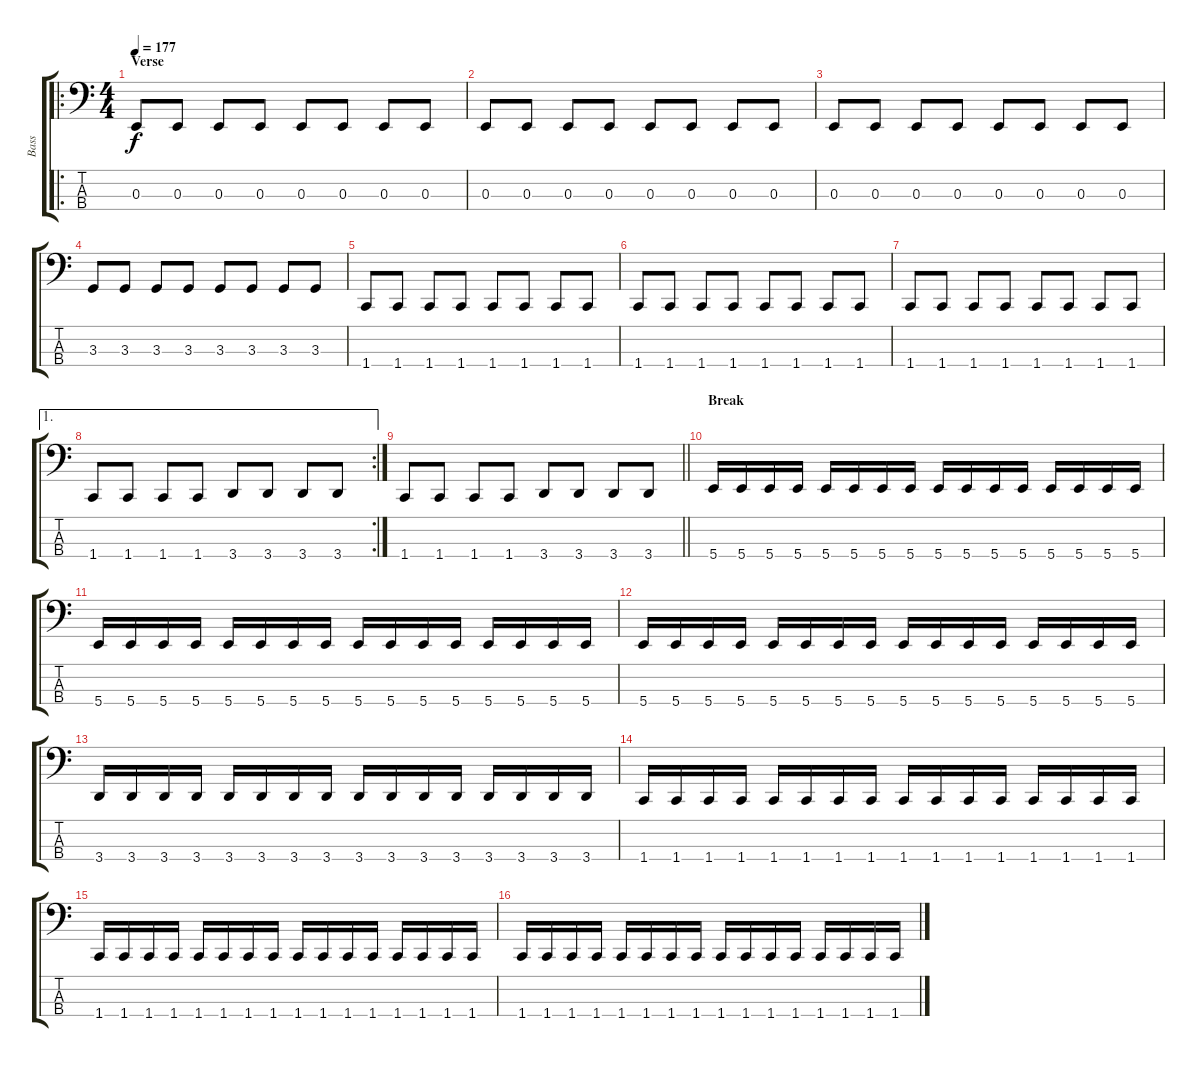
\track ("Bass" "Bass") {instrument electricbassfinger}
\staff {score tabs}
\tuning (D2 A1 E1 B0) {hide}
\ro
\ts (4 4)
\section ("" "Verse")
\tempo 177
\clef f4
\ks c
0.3.8{dy f} 0.3.8 0.3.8 0.3.8 0.3.8 0.3.8 0.3.8 0.3.8 |
0.3.8 0.3.8 0.3.8 0.3.8 0.3.8 0.3.8 0.3.8 0.3.8 |
0.3.8 0.3.8 0.3.8 0.3.8 0.3.8 0.3.8 0.3.8 0.3.8 |
3.3.8 3.3.8 3.3.8 3.3.8 3.3.8 3.3.8 3.3.8 3.3.8 |
1.4.8 1.4.8 1.4.8 1.4.8 1.4.8 1.4.8 1.4.8 1.4.8 |
1.4.8 1.4.8 1.4.8 1.4.8 1.4.8 1.4.8 1.4.8 1.4.8 |
1.4.8 1.4.8 1.4.8 1.4.8 1.4.8 1.4.8 1.4.8 1.4.8 |
\ae 1
\rc 2
1.4.8 1.4.8 1.4.8 1.4.8 3.4.8 3.4.8 3.4.8 3.4.8 |
\barLineRight lightlight
1.4.8 1.4.8 1.4.8 1.4.8 3.4.8 3.4.8 3.4.8 3.4.8 |
\section ("" "Break")
5.4.16 5.4.16 5.4.16 5.4.16 5.4.16 5.4.16 5.4.16 5.4.16 5.4.16 5.4.16 5.4.16 5.4.16 5.4.16 5.4.16 5.4.16 5.4.16 |
5.4.16 5.4.16 5.4.16 5.4.16 5.4.16 5.4.16 5.4.16 5.4.16 5.4.16 5.4.16 5.4.16 5.4.16 5.4.16 5.4.16 5.4.16 5.4.16 |
5.4.16 5.4.16 5.4.16 5.4.16 5.4.16 5.4.16 5.4.16 5.4.16 5.4.16 5.4.16 5.4.16 5.4.16 5.4.16 5.4.16 5.4.16 5.4.16 |
3.4.16 3.4.16 3.4.16 3.4.16 3.4.16 3.4.16 3.4.16 3.4.16 3.4.16 3.4.16 3.4.16 3.4.16 3.4.16 3.4.16 3.4.16 3.4.16 |
1.4.16 1.4.16 1.4.16 1.4.16 1.4.16 1.4.16 1.4.16 1.4.16 1.4.16 1.4.16 1.4.16 1.4.16 1.4.16 1.4.16 1.4.16 1.4.16 |
1.4.16 1.4.16 1.4.16 1.4.16 1.4.16 1.4.16 1.4.16 1.4.16 1.4.16 1.4.16 1.4.16 1.4.16 1.4.16 1.4.16 1.4.16 1.4.16 |
1.4.16 1.4.16 1.4.16 1.4.16 1.4.16 1.4.16 1.4.16 1.4.16 1.4.16 1.4.16 1.4.16 1.4.16 1.4.16 1.4.16 1.4.16 1.4.16
